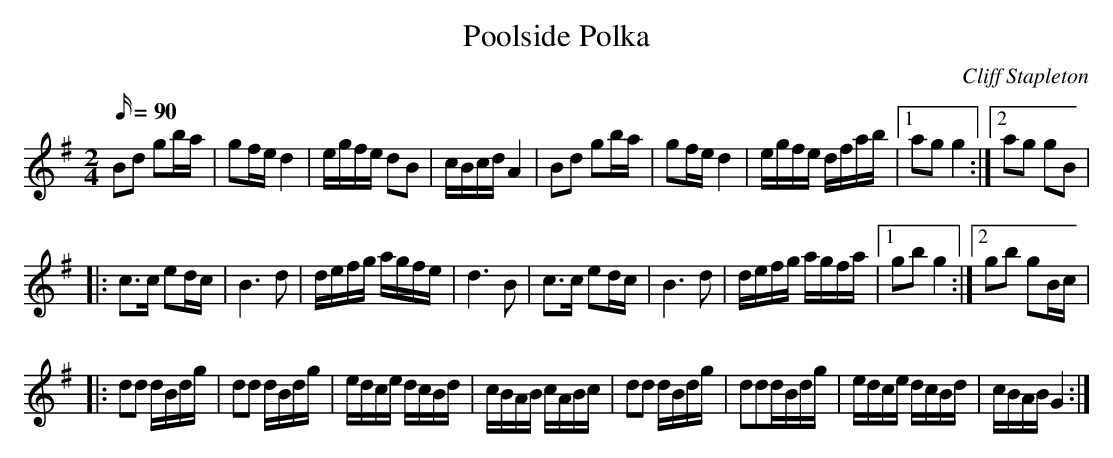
X:1
T:Poolside Polka
C:Cliff Stapleton
L:1/16
M:2/4
Q:90
K:G major
B2d2 g2ba|g2fe d4|egfe d2B2|cBcd A4|B2d2 g2ba|g2fe d4|egfe dfab|1a2g2 g4:|2a2g2 g2B2|
|:c3c e2dc|B6 d2|defg agfe|d6 B2|c3c e2dc|B6 d2|defg agfa|1g2b2g4:|2g2b2 g2Bc|
|:d2d2 dBdg|d2d2 dBdg|edce dcBd|cBAB cABc|d2d2 dBdg|d2d2dBdg|edce dcBd|cBAB G4:|
